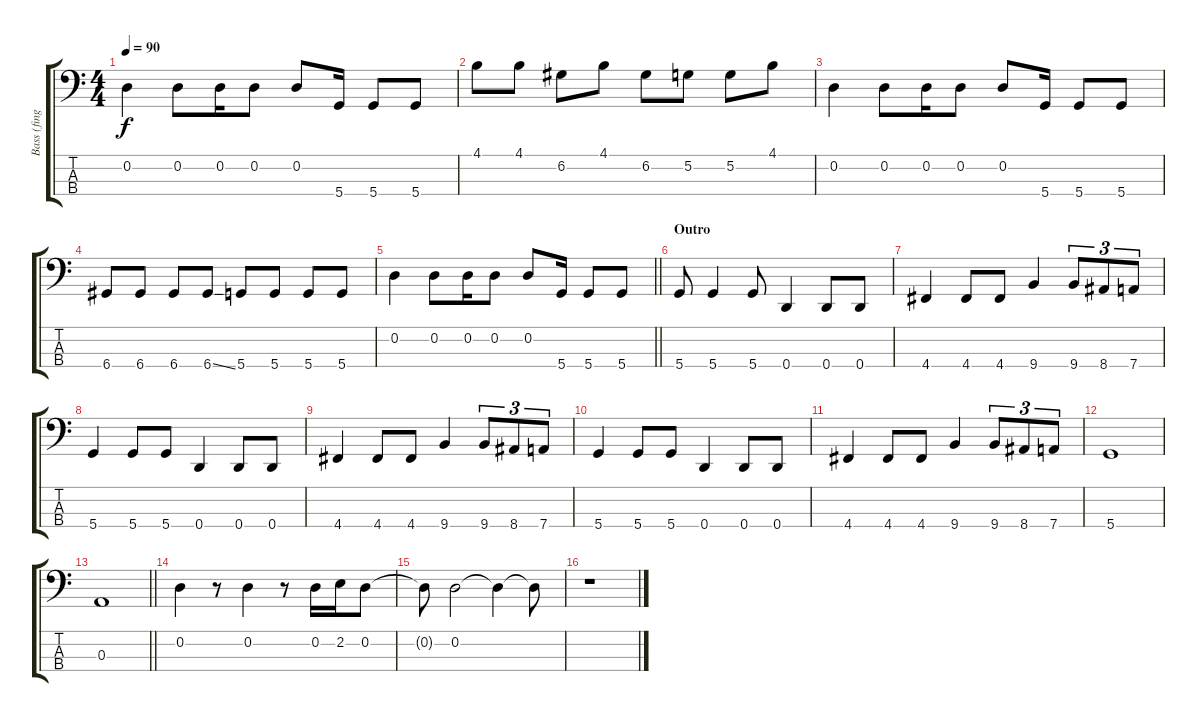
\track ("Bass (finger)" "Bass (fing") {instrument electricbassfinger}
\staff {score tabs}
\tuning (G2 D2 A1 D1) {hide}
\ts (4 4)
\tempo 90
\clef f4
\ks c
0.2.4{dy f} 0.2.8 0.2.16 0.2.8 0.2.8 5.4.16 5.4.8 5.4.8 |
4.1.8 4.1.8 6.2.8 4.1.8 6.2.8 5.2.8 5.2.8 4.1.8 |
0.2.4 0.2.8 0.2.16 0.2.8 0.2.8 5.4.16 5.4.8 5.4.8 |
6.4.8 6.4.8 6.4.8 6.4{ss}.8 5.4.8 5.4.8 5.4.8 5.4.8 |
\barLineRight lightlight
0.2.4 0.2.8 0.2.16 0.2.8 0.2.8 5.4.16 5.4.8 5.4.8 |
\section ("" "Outro")
5.4.8 5.4.4 5.4.8 0.4.4 0.4.8 0.4.8 |
4.4.4 4.4.8 4.4.8 9.4.4 9.4.8{tu (3 2)} 8.4.8{tu (3 2)} 7.4.8{tu (3 2)} |
5.4.4 5.4.8 5.4.8 0.4.4 0.4.8 0.4.8 |
4.4.4 4.4.8 4.4.8 9.4.4 9.4.8{tu (3 2)} 8.4.8{tu (3 2)} 7.4.8{tu (3 2)} |
5.4.4 5.4.8 5.4.8 0.4.4 0.4.8 0.4.8 |
4.4.4 4.4.8 4.4.8 9.4.4 9.4.8{tu (3 2)} 8.4.8{tu (3 2)} 7.4.8{tu (3 2)} |
5.4.1 |
\barLineRight lightlight
0.3.1 |
0.2.4 r.8 0.2.4 r.8 0.2.16 2.2.16 0.2.8 |
0.2{t}.8 0.2.2 0.2{t}.4 0.2{t}.8 |
r.1
